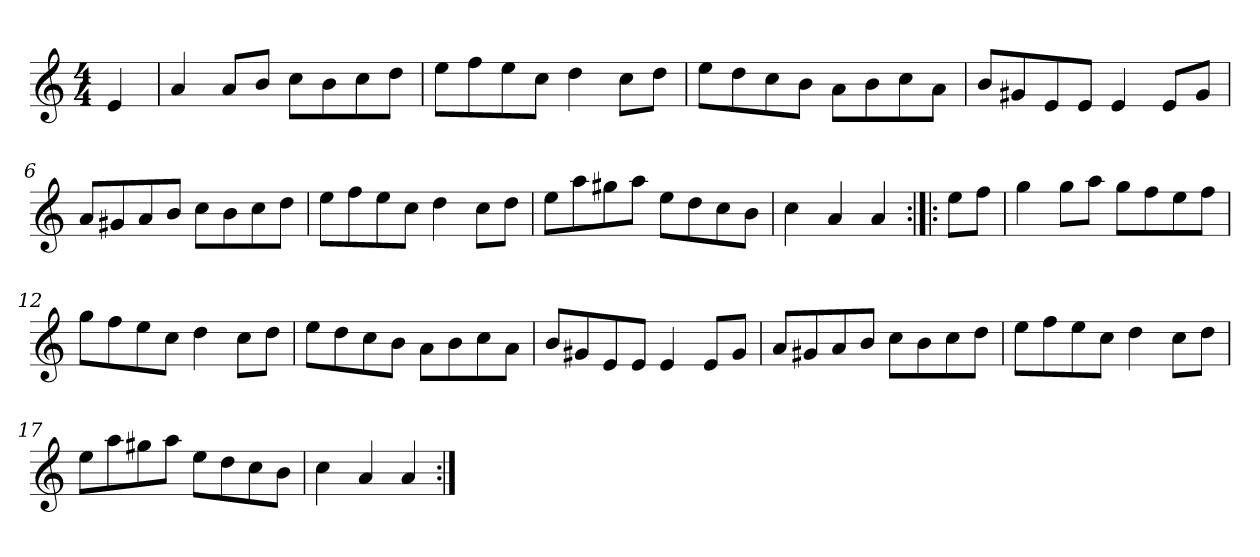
**kern
*part1
*staff1
*clefG2
*k[]
*M4/4
=1
4e/
=2
4a/
8a/L
8b/J
8cc\L
8b\
8cc\
8dd\J
=3
8ee\L
8ff\
8ee\
8cc\J
4dd\
8cc\L
8dd\J
=4
8ee\L
8dd\
8cc\
8b\J
8a\L
8b\
8cc\
8a\J
=5
8b/L
8g#X/
8e/
8e/J
4e/
8e/L
8g#/J
=6
8a/L
8g#X/
8a/
8b/J
8cc\L
8b\
8cc\
8dd\J
!!LO:LB:g=z
=7
8ee\L
8ff\
8ee\
8cc\J
4dd\
8cc\L
8dd\J
=8
8ee\L
8aa\
8gg#X\
8aa\J
8ee\L
8dd\
8cc\
8b\J
=9
4cc\
4a/
4a/
=10:|!|:
8ee\L
8ff\J
=11
4gg\
8gg\L
8aa\J
8gg\L
8ff\
8ee\
8ff\J
=12
8gg\L
8ff\
8ee\
8cc\J
4dd\
8cc\L
8dd\J
=13
8ee\L
8dd\
8cc\
8b\J
8a\L
8b\
8cc\
8a\J
!!LO:LB:g=z
=14
8b/L
8g#X/
8e/
8e/J
4e/
8e/L
8g#/J
=15
8a/L
8g#X/
8a/
8b/J
8cc\L
8b\
8cc\
8dd\J
=16
8ee\L
8ff\
8ee\
8cc\J
4dd\
8cc\L
8dd\J
=17
8ee\L
8aa\
8gg#X\
8aa\J
8ee\L
8dd\
8cc\
8b\J
=18
4cc\
4a/
4a/
=:|!
*-
